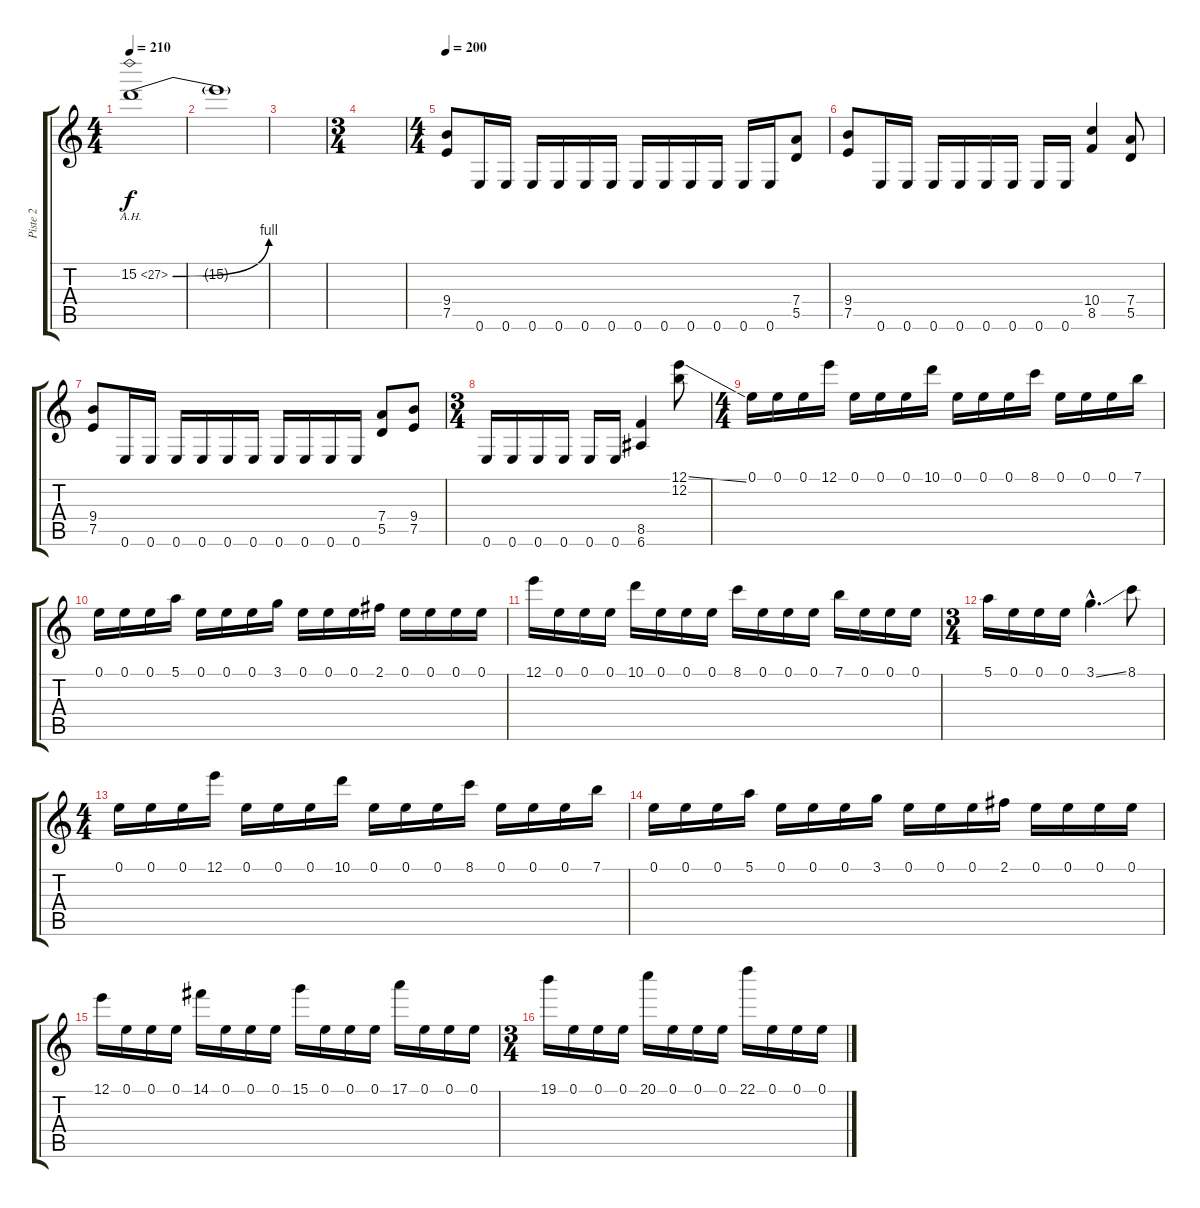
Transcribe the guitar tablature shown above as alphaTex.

\track ("Piste 2" "Piste 2") {instrument distortionguitar}
\staff {score tabs}
\tuning (E4 B3 G3 D3 A2 E2) {hide}
\ts (4 4)
\tempo 210
\clef g2
\ks c
15.2{be (bend 0 0 60 4) ah 12}.1{dy f} |
15.2{t}.1 |
|
\ts (3 4)
|
\ts (4 4)
\tempo 200
(9.4 7.5).8 0.6.16 0.6.16 0.6.16 0.6.16 0.6.16 0.6.16 0.6.16 0.6.16 0.6.16 0.6.16 0.6.16 0.6.16 (7.4 5.5).8 |
(9.4 7.5).8 0.6.16 0.6.16 0.6.16 0.6.16 0.6.16 0.6.16 0.6.16 0.6.16 (10.4 8.5).4 (7.4 5.5).8 |
(9.4 7.5).8 0.6.16 0.6.16 0.6.16 0.6.16 0.6.16 0.6.16 0.6.16 0.6.16 0.6.16 0.6.16 (7.4 5.5).8 (9.4 7.5).8 |
\ts (3 4)
0.6.16 0.6.16 0.6.16 0.6.16 0.6.16 0.6.16 (8.5 6.6).4 (12.1{ss} 12.2).8 |
\ts (4 4)
0.1.16 0.1.16 0.1.16 12.1.16 0.1.16 0.1.16 0.1.16 10.1.16 0.1.16 0.1.16 0.1.16 8.1.16 0.1.16 0.1.16 0.1.16 7.1.16 |
0.1.16 0.1.16 0.1.16 5.1.16 0.1.16 0.1.16 0.1.16 3.1.16 0.1.16 0.1.16 0.1.16 2.1.16 0.1.16 0.1.16 0.1.16 0.1.16 |
12.1.16 0.1.16 0.1.16 0.1.16 10.1.16 0.1.16 0.1.16 0.1.16 8.1.16 0.1.16 0.1.16 0.1.16 7.1.16 0.1.16 0.1.16 0.1.16 |
\ts (3 4)
5.1.16 0.1.16 0.1.16 0.1.16 3.1{ss hac}.4{d} 8.1.8 |
\ts (4 4)
0.1.16 0.1.16 0.1.16 12.1.16 0.1.16 0.1.16 0.1.16 10.1.16 0.1.16 0.1.16 0.1.16 8.1.16 0.1.16 0.1.16 0.1.16 7.1.16 |
0.1.16 0.1.16 0.1.16 5.1.16 0.1.16 0.1.16 0.1.16 3.1.16 0.1.16 0.1.16 0.1.16 2.1.16 0.1.16 0.1.16 0.1.16 0.1.16 |
12.1.16 0.1.16 0.1.16 0.1.16 14.1.16 0.1.16 0.1.16 0.1.16 15.1.16 0.1.16 0.1.16 0.1.16 17.1.16 0.1.16 0.1.16 0.1.16 |
\ts (3 4)
19.1.16 0.1.16 0.1.16 0.1.16 20.1.16 0.1.16 0.1.16 0.1.16 22.1.16 0.1.16 0.1.16 0.1.16
